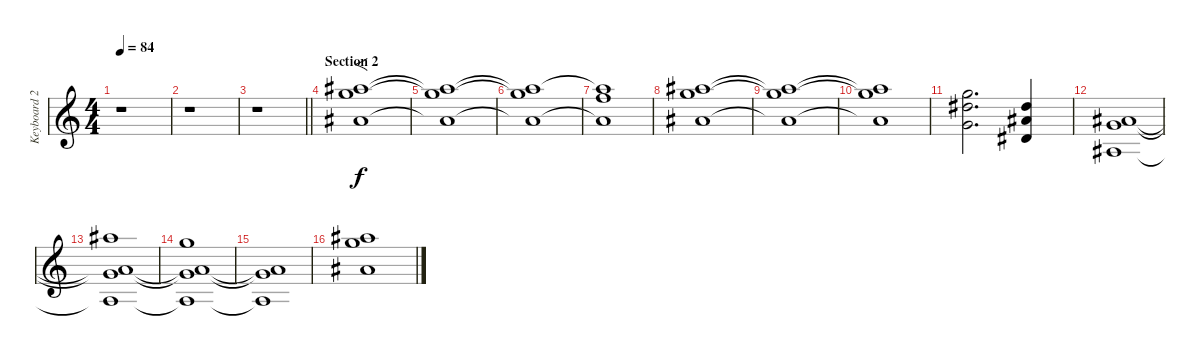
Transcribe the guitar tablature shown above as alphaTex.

\track ("Keyboard 2 (Strings)" "Keyboard 2") {instrument stringensemble1}
\staff {score}
\tuning (E4 B3 G3 D3 A2 E2) {hide}
\ts (4 4)
\tempo 84
\clef g2
\ks c
r.1{dy f} |
r.1 |
\barLineRight lightlight
r.1 |
\section ("" "Section 2")
(18.1 20.2 15.3).1{f} |
(18.1{t} 20.2{t} 15.3{t}).1 |
(18.1{t} 20.2{t} 15.3{t}).1 |
(18.1{t} 18.2 15.3{t}).1 |
(18.1 20.2 15.3).1 |
(18.1{t} 20.2{t} 15.3{t}).1 |
(18.1{t} 20.2{t} 15.3{t}).1 |
(20.2 20.3 17.4).2{d} (16.2 15.3 13.4).4 |
(11.2 12.3 8.4).1 |
(18.1 11.2{t} 12.3{t} 8.4{t}).1 |
(15.1 11.2{t} 12.3{t} 8.4{t}).1 |
(11.2{t} 12.3{t} 8.4{t}).1 |
(18.1 20.2 15.3).1
